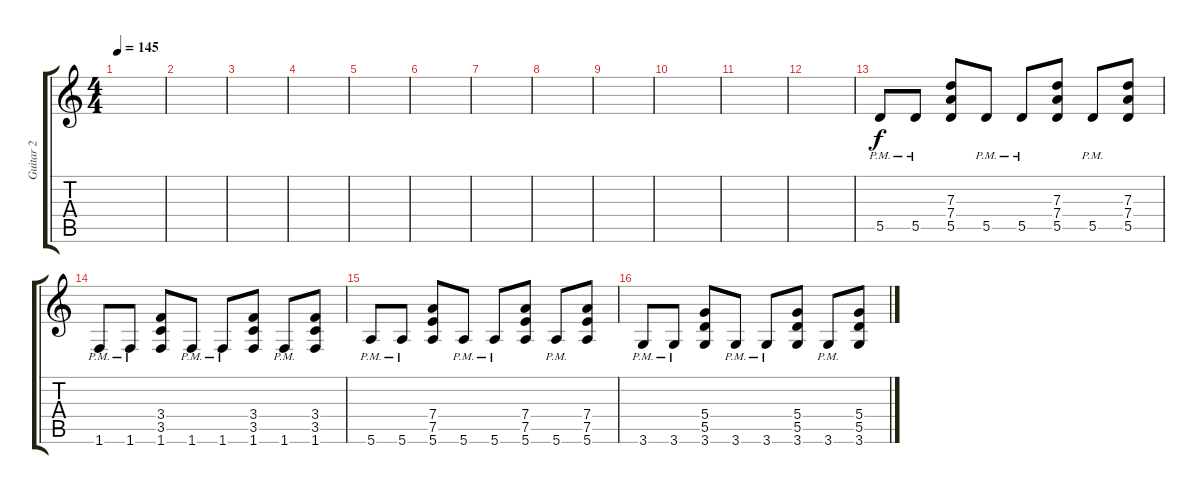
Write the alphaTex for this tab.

\track ("Guitar 2" "Guitar 2") {instrument distortionguitar}
\staff {score tabs}
\tuning (E4 B3 G3 D3 A2 E2) {hide}
\ts (4 4)
\tempo 145
\clef g2
\ks c
|
|
|
|
|
|
|
|
|
|
|
|
5.5{pm}.8 5.5{pm}.8 (7.3 7.4 5.5).8 5.5{pm}.8 5.5{pm}.8 (7.3 7.4 5.5).8 5.5{pm}.8 (7.3 7.4 5.5).8 |
1.6{pm}.8 1.6{pm}.8 (3.4 3.5 1.6).8 1.6{pm}.8 1.6{pm}.8 (3.4 3.5 1.6).8 1.6{pm}.8 (3.4 3.5 1.6).8 |
5.6{pm}.8 5.6{pm}.8 (7.4 7.5 5.6).8 5.6{pm}.8 5.6{pm}.8 (7.4 7.5 5.6).8 5.6{pm}.8 (7.4 7.5 5.6).8 |
3.6{pm}.8 3.6{pm}.8 (5.4 5.5 3.6).8 3.6{pm}.8 3.6{pm}.8 (5.4 5.5 3.6).8 3.6{pm}.8 (5.4 5.5 3.6).8
